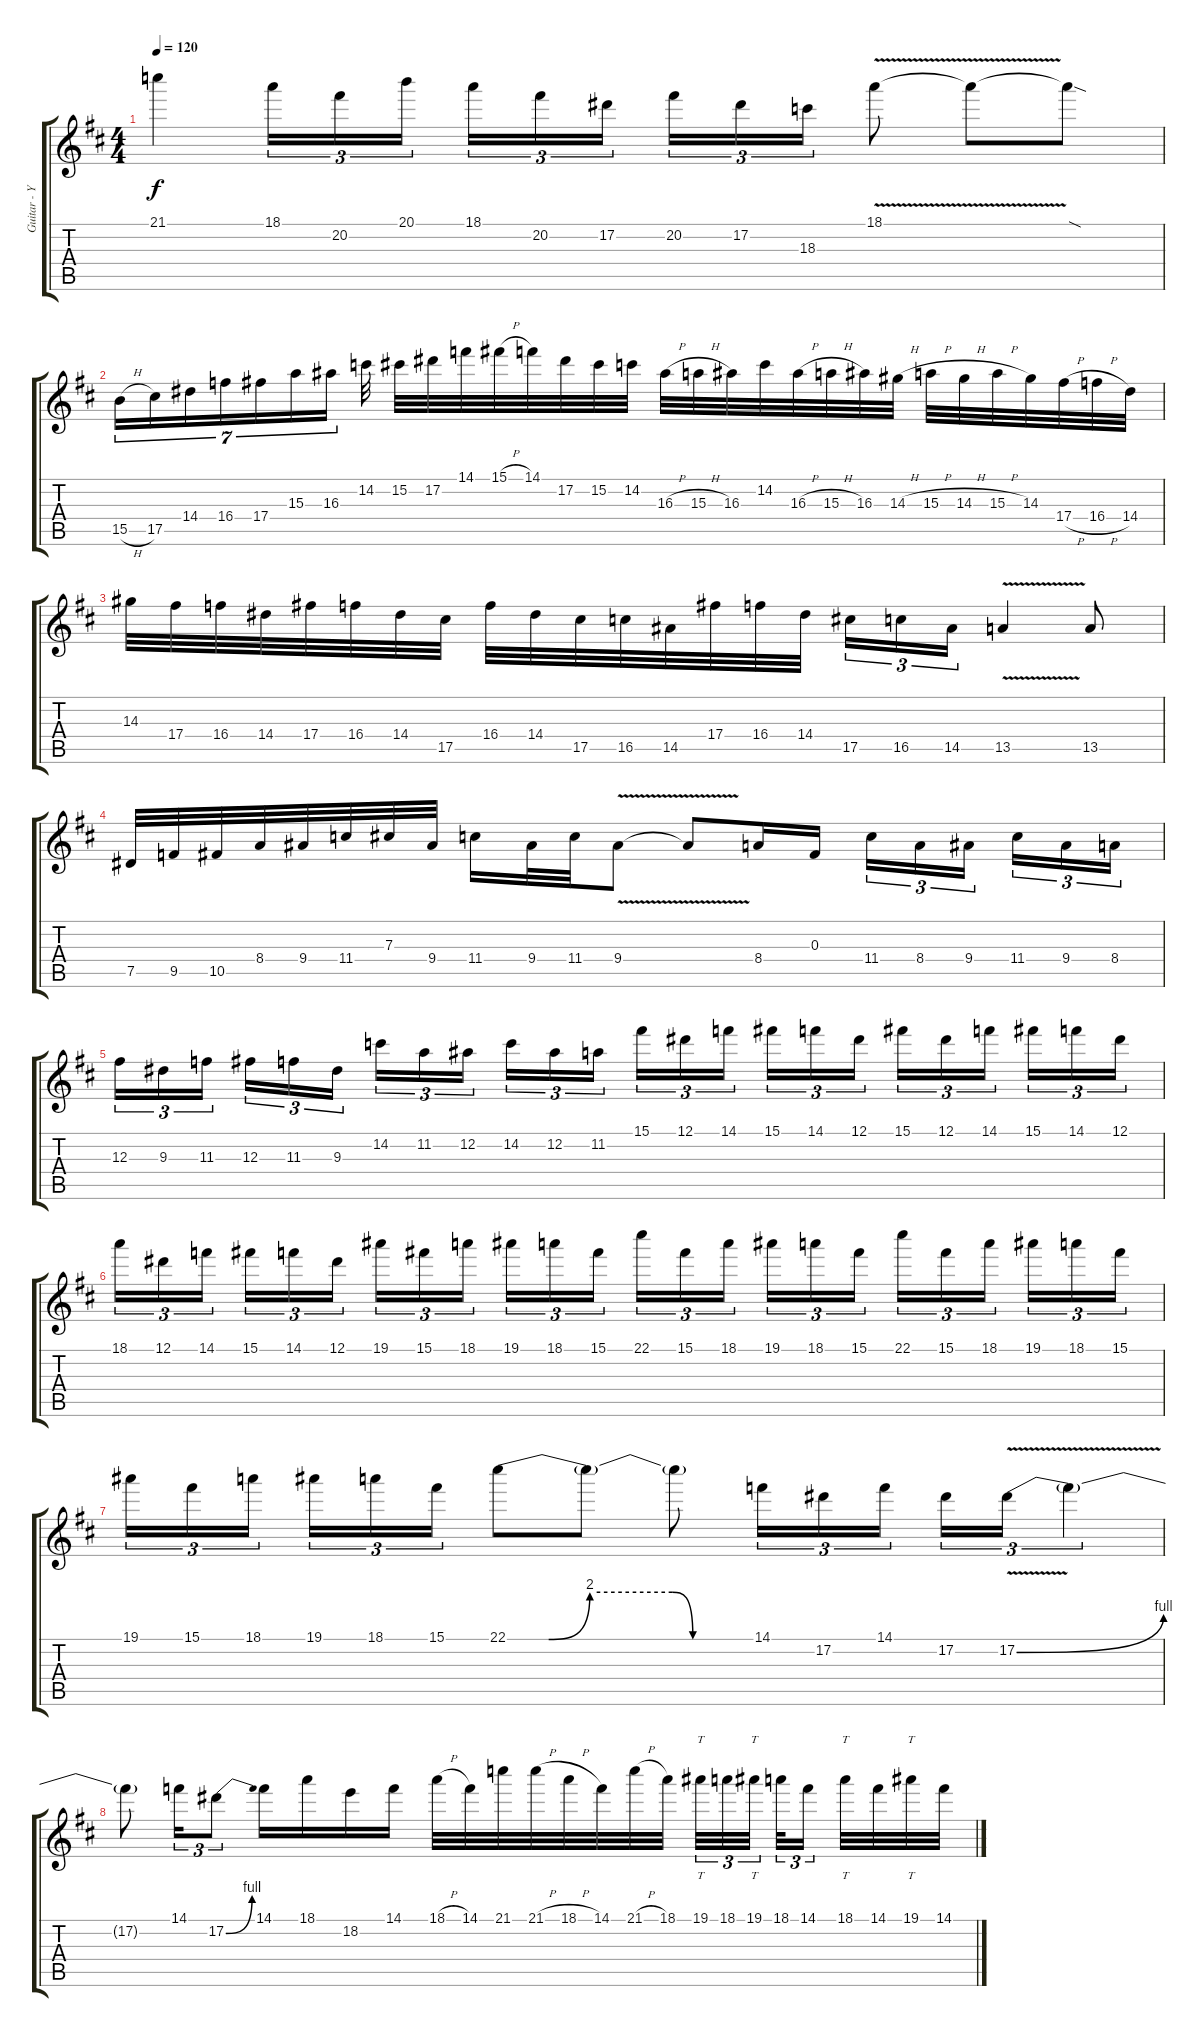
\track ("Guitar - Yngwie J. Malmsteen" "Guitar - Y") {instrument overdrivenguitar}
\staff {score tabs}
\tuning (Eb4 Bb3 Gb3 Db3 Ab2 Eb2) {hide}
\ts (4 4)
\tempo 120
\clef g2
\ks bminor
21.1{t}.4{dy f} 18.1.16{tu (3 2)} 20.2.16{tu (3 2)} 20.1.16{tu (3 2) beam splitsecondary} 18.1.16{tu (3 2)} 20.2.16{tu (3 2)} 17.2.16{tu (3 2)} 20.2.16{tu (3 2)} 17.2.16{tu (3 2)} 18.3.16{tu (3 2)} 18.1{v}.8 18.1{t}.8 18.1{sod t}.8 |
15.5{h}.16{tu (7 4)} 17.5.16{tu (7 4)} 14.4.16{tu (7 4)} 16.4.16{tu (7 4)} 17.4.16{tu (7 4)} 15.3.16{tu (7 4)} 16.3.16{tu (7 4)} 14.2.32 15.2.32 17.2.32 14.1.32 15.1{h}.32 14.1.32 17.2.32 15.2.32 14.2.32 16.3{h}.32 15.3{h}.32 16.3.32 14.2.32 16.3{h}.32 15.3{h}.32 16.3.32 14.3{h}.32 15.3{h}.32 14.3{h}.32 15.3{h}.32 14.3.32 17.4{h}.32 16.4{h}.32 14.4.32 |
14.3.32 17.4.32 16.4.32 14.4.32 17.4.32 16.4.32 14.4.32 17.5.32 16.4.32 14.4.32 17.5.32 16.5.32 14.5.32 17.4.32 16.4.32 14.4.32 17.5.16{tu (3 2)} 16.5.16{tu (3 2)} 14.5.16{tu (3 2)} 13.5{v}.4 13.5.8 |
7.5.32 9.5.32 10.5.32 8.4.32 9.4.32 11.4.32 7.3.32 9.4.32 11.4.16 9.4.32 11.4.32 9.4{v}.8 9.4{t}.8 8.4.16 0.3.16 11.4.16{tu (3 2)} 8.4.16{tu (3 2)} 9.4.16{tu (3 2) beam splitsecondary} 11.4.16{tu (3 2)} 9.4.16{tu (3 2)} 8.4.16{tu (3 2)} |
12.3.16{tu (3 2)} 9.3.16{tu (3 2)} 11.3.16{tu (3 2) beam splitsecondary} 12.3.16{tu (3 2)} 11.3.16{tu (3 2)} 9.3.16{tu (3 2)} 14.2.16{tu (3 2)} 11.2.16{tu (3 2)} 12.2.16{tu (3 2) beam splitsecondary} 14.2.16{tu (3 2)} 12.2.16{tu (3 2)} 11.2.16{tu (3 2)} 15.1.16{tu (3 2)} 12.1.16{tu (3 2)} 14.1.16{tu (3 2) beam splitsecondary} 15.1.16{tu (3 2)} 14.1.16{tu (3 2)} 12.1.16{tu (3 2)} 15.1.16{tu (3 2)} 12.1.16{tu (3 2)} 14.1.16{tu (3 2) beam splitsecondary} 15.1.16{tu (3 2)} 14.1.16{tu (3 2)} 12.1.16{tu (3 2)} |
18.1.16{tu (3 2)} 12.1.16{tu (3 2)} 14.1.16{tu (3 2) beam splitsecondary} 15.1.16{tu (3 2)} 14.1.16{tu (3 2)} 12.1.16{tu (3 2)} 19.1.16{tu (3 2)} 15.1.16{tu (3 2)} 18.1.16{tu (3 2) beam splitsecondary} 19.1.16{tu (3 2)} 18.1.16{tu (3 2)} 15.1.16{tu (3 2)} 22.1.16{tu (3 2)} 15.1.16{tu (3 2)} 18.1.16{tu (3 2) beam splitsecondary} 19.1.16{tu (3 2)} 18.1.16{tu (3 2)} 15.1.16{tu (3 2)} 22.1.16{tu (3 2)} 15.1.16{tu (3 2)} 18.1.16{tu (3 2) beam splitsecondary} 19.1.16{tu (3 2)} 18.1.16{tu (3 2)} 15.1.16{tu (3 2)} |
19.1.16{tu (3 2)} 15.1.16{tu (3 2)} 18.1.16{tu (3 2) beam splitsecondary} 19.1.16{tu (3 2)} 18.1.16{tu (3 2)} 15.1.16{tu (3 2)} 22.1{be (custom 0 0 10 0 20 8 40 8 45 0 60 0)}.8 22.1{t}.8 22.1{t}.8 14.1.16{tu (3 2)} 17.2.16{tu (3 2)} 14.1.16{tu (3 2)} 17.2.16{tu (3 2)} 17.2{be (bend 0 0 60 4) v}.16{tu (3 2)} 17.2{t}.4{tu (3 2)} |
17.2{t}.8 14.1.16{tu (3 2)} 17.2{be (bend 0 0 60 4)}.8{tu (3 2)} 14.1.16 18.1.16 18.2.16 14.1.16 18.1{h}.32 14.1.32 21.1.32 21.1{h}.32 18.1{h}.32 14.1.32 21.1{h}.32 18.1.32 19.1.32{tt tu (3 2)} 18.1.32{tu (3 2)} 19.1.32{tt tu (3 2) beam splitsecondary} 18.1.32{tu (3 2)} 14.1.16{tu (3 2) beam splitsecondary} 18.1.32{tt} 14.1.32 19.1.32{tt} 14.1{h}.32
